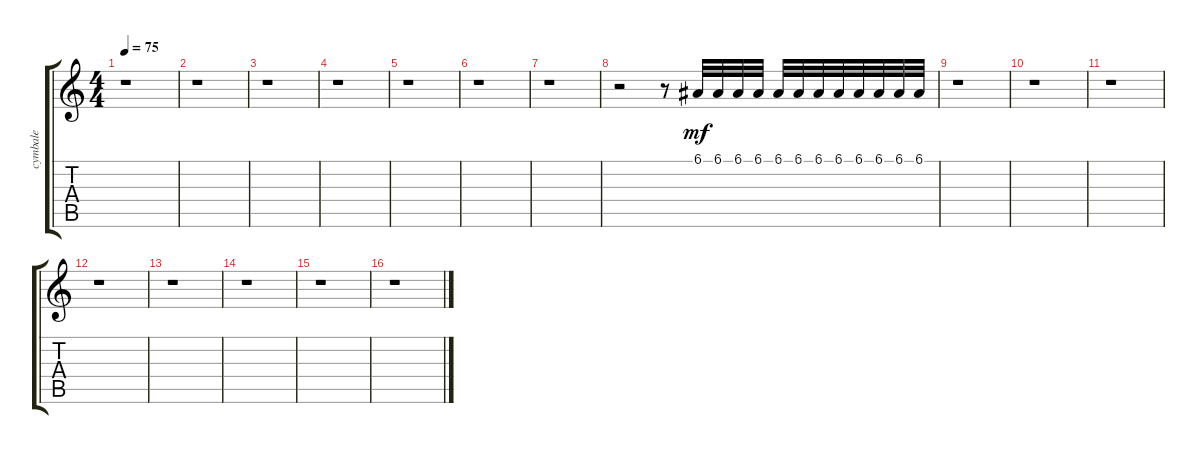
\track ("cymbale" "cymbale") {instrument reversecymbal}
\staff {score tabs}
\tuning (E4 B3 G3 D3 A2 E2) {hide}
\ts (4 4)
\tempo 75
\clef g2
\ks c
r.1{dy mf} |
r.1 |
r.1 |
r.1 |
r.1 |
r.1 |
r.1 |
r.2 r.8 6.1.32{volume 4} 6.1.32{volume 5} 6.1.32{volume 6} 6.1.32{volume 7} 6.1.32{volume 8} 6.1.32{volume 9} 6.1.32{volume 10} 6.1.32{volume 11} 6.1.32{volume 12} 6.1.32{volume 13} 6.1.32{volume 14} 6.1.32{volume 15} |
r.1 |
r.1 |
r.1 |
r.1 |
r.1 |
r.1 |
r.1 |
r.1
